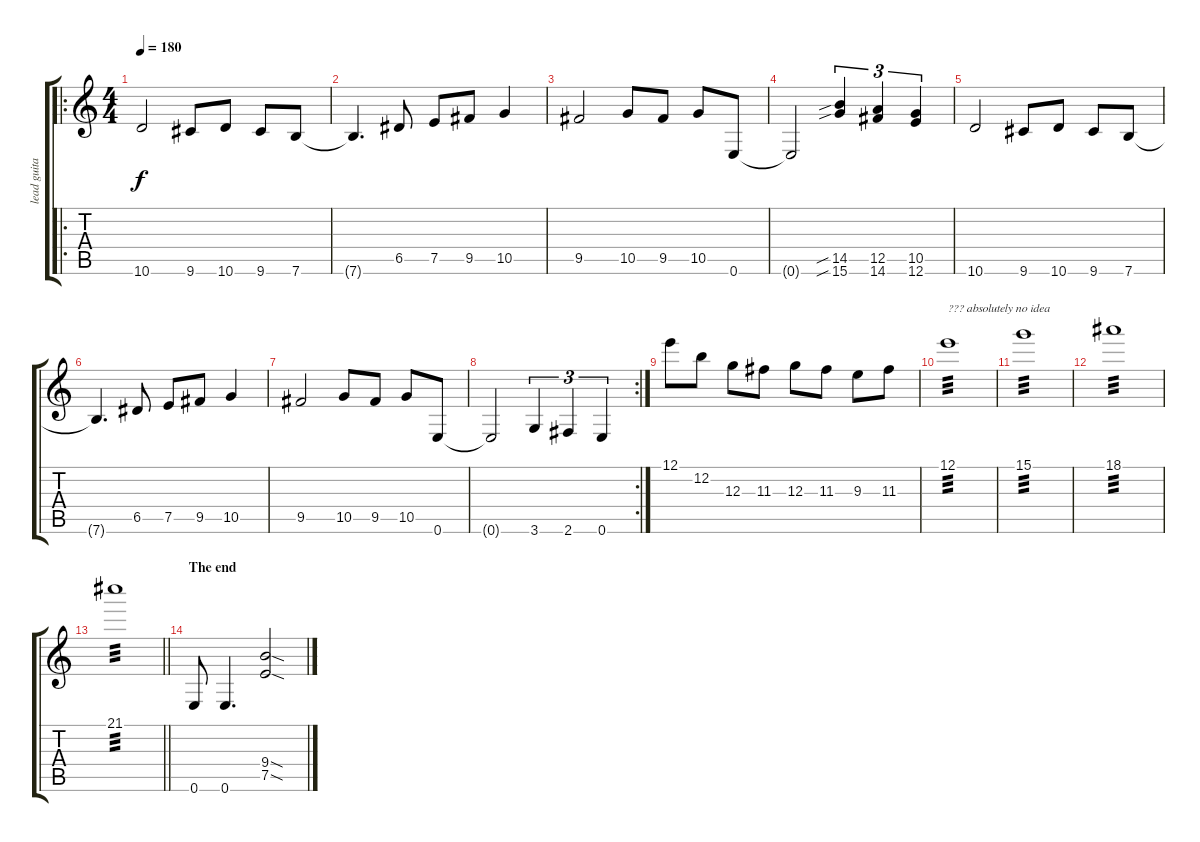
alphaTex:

\track ("lead guitar" "lead guita") {instrument distortionguitar}
\staff {score tabs}
\tuning (E4 B3 G3 D3 A2 E2) {hide}
\ro
\ts (4 4)
\tempo 180
\clef g2
\ks c
10.6.2{dy f} 9.6.8 10.6.8 9.6.8 7.6.8 |
7.6{t}.4{d} 6.5.8 7.5.8 9.5.8 10.5.4 |
9.5.2 10.5.8 9.5.8 10.5.8 0.6.8 |
0.6{t}.2 (14.5{sib} 15.6{sib}).4{tu (3 2)} (12.5 14.6).4{tu (3 2)} (10.5 12.6).4{tu (3 2)} |
10.6.2 9.6.8 10.6.8 9.6.8 7.6.8 |
7.6{t}.4{d} 6.5.8 7.5.8 9.5.8 10.5.4 |
9.5.2 10.5.8 9.5.8 10.5.8 0.6.8 |
\rc 2
0.6{t}.2 3.6.4{tu (3 2)} 2.6.4{tu (3 2)} 0.6.4{tu (3 2)} |
12.1.8 12.2.8 12.3.8 11.3.8 12.3.8 11.3.8 9.3.8 11.3.8 |
12.1.1{txt "??? absolutely no idea" tp 3} |
15.1.1{tp 3} |
18.1.1{tp 3} |
\barLineRight lightlight
21.1.1{tp 3} |
\section ("" "The end")
0.6.8 0.6.4{d} (9.4{sod} 7.5{sod}).2
